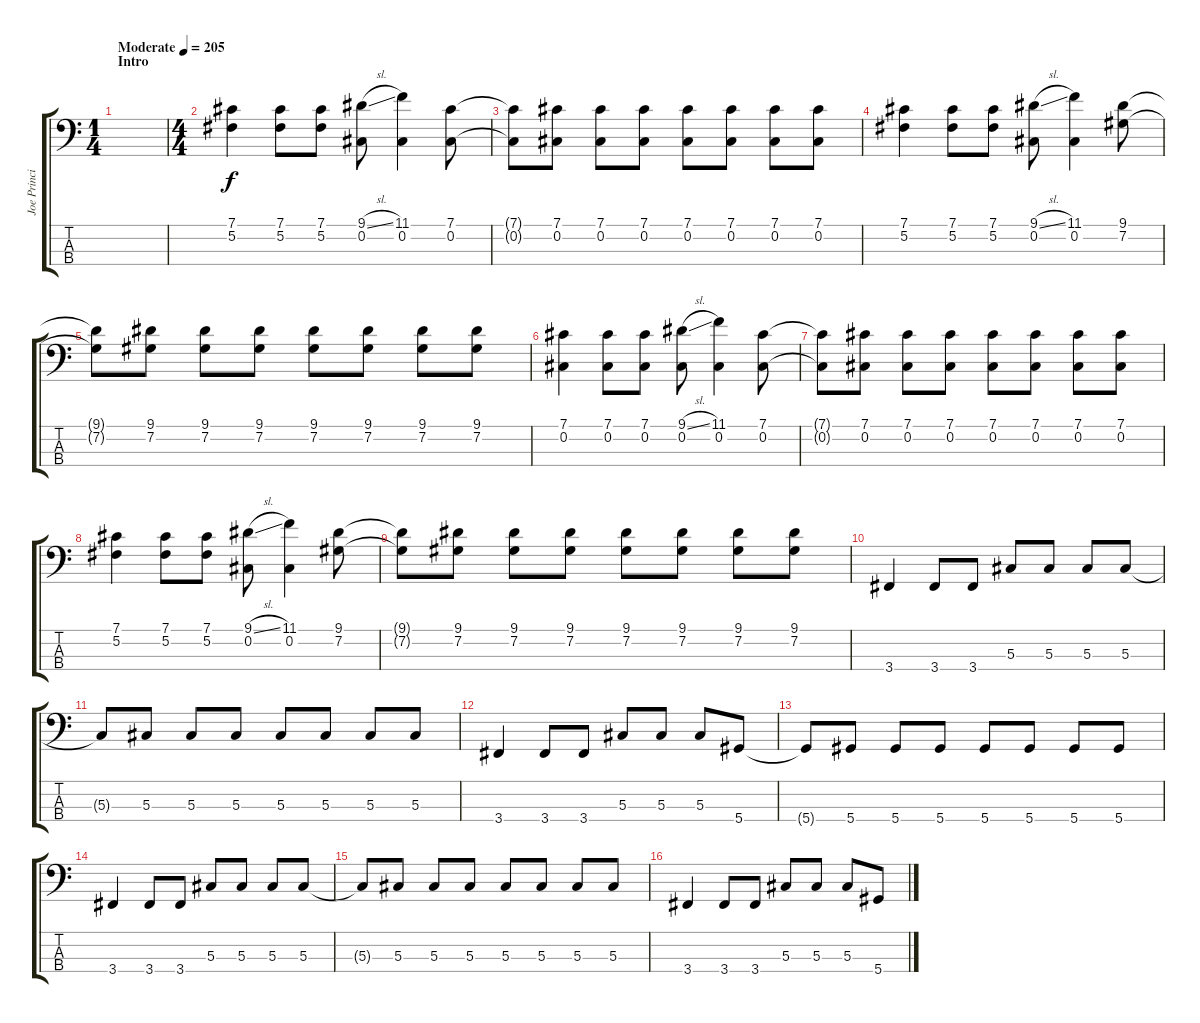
\track ("Joe Principe - Bass" "Joe Princi") {instrument electricbasspick}
\staff {score tabs}
\tuning (Gb2 Db2 Ab1 Eb1) {hide}
\ts (1 4)
\section ("" "Intro")
\tempo (205 "Moderate")
\clef f4
\ks c
|
\ts (4 4)
(7.1 5.2).4 (7.1 5.2).8 (7.1 5.2).8 (9.1{sl} 0.2).8 (11.1 0.2).4 (7.1 0.2).8 |
(7.1{t} 0.2{t}).8 (7.1 0.2).8 (7.1 0.2).8 (7.1 0.2).8 (7.1 0.2).8 (7.1 0.2).8 (7.1 0.2).8 (7.1 0.2).8 |
(7.1 5.2).4 (7.1 5.2).8 (7.1 5.2).8 (9.1{sl} 0.2).8 (11.1 0.2).4 (9.1 7.2).8 |
(9.1{t} 7.2{t}).8 (9.1 7.2).8 (9.1 7.2).8 (9.1 7.2).8 (9.1 7.2).8 (9.1 7.2).8 (9.1 7.2).8 (9.1 7.2).8 |
(7.1 0.2).4 (7.1 0.2).8 (7.1 0.2).8 (9.1{sl} 0.2).8 (11.1 0.2).4 (7.1 0.2).8 |
(7.1{t} 0.2{t}).8 (7.1 0.2).8 (7.1 0.2).8 (7.1 0.2).8 (7.1 0.2).8 (7.1 0.2).8 (7.1 0.2).8 (7.1 0.2).8 |
(7.1 5.2).4 (7.1 5.2).8 (7.1 5.2).8 (9.1{sl} 0.2).8 (11.1 0.2).4 (9.1 7.2).8 |
(9.1{t} 7.2{t}).8 (9.1 7.2).8 (9.1 7.2).8 (9.1 7.2).8 (9.1 7.2).8 (9.1 7.2).8 (9.1 7.2).8 (9.1 7.2).8 |
3.4.4 3.4.8 3.4.8 5.3.8 5.3.8 5.3.8 5.3.8 |
5.3{t}.8 5.3.8 5.3.8 5.3.8 5.3.8 5.3.8 5.3.8 5.3.8 |
3.4.4 3.4.8 3.4.8 5.3.8 5.3.8 5.3.8 5.4.8 |
5.4{t}.8 5.4.8 5.4.8 5.4.8 5.4.8 5.4.8 5.4.8 5.4.8 |
3.4.4 3.4.8 3.4.8 5.3.8 5.3.8 5.3.8 5.3.8 |
5.3{t}.8 5.3.8 5.3.8 5.3.8 5.3.8 5.3.8 5.3.8 5.3.8 |
3.4.4 3.4.8 3.4.8 5.3.8 5.3.8 5.3.8 5.4.8
